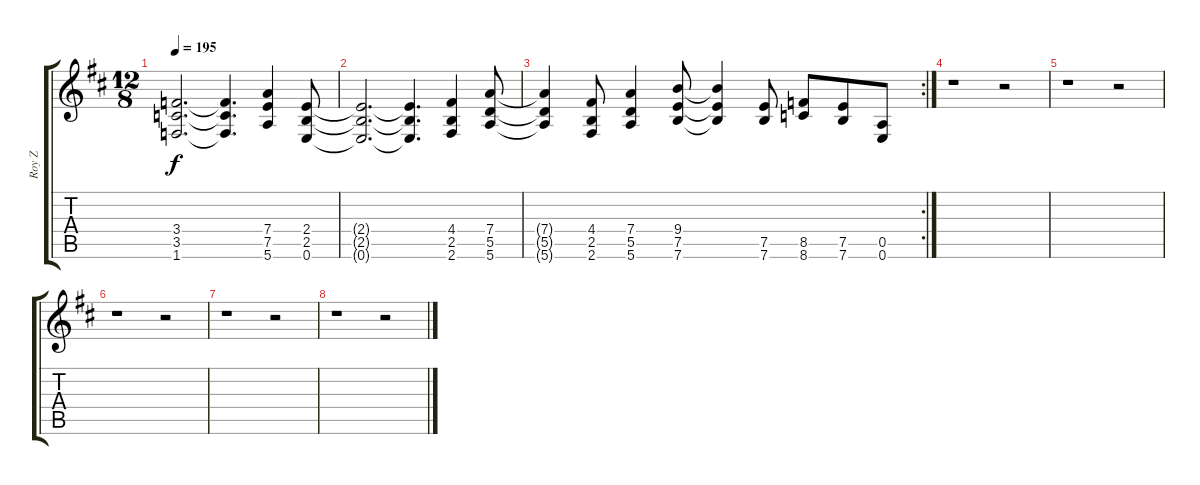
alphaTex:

\track ("Roy Z" "Roy Z") {instrument overdrivenguitar}
\staff {score tabs}
\tuning (E4 B3 G3 D3 A2 E2) {hide}
\ts (12 8)
\tempo 195
\clef g2
\ks d
(3.4{t} 3.5{t} 1.6{t}).2{d dy f} (3.4{t} 3.5{t} 1.6{t}).4{d} (7.4 7.5 5.6).4 (2.4 2.5 0.6).8 |
(2.4{t} 2.5{t} 0.6{t}).2{d} (2.4{t} 2.5{t} 0.6{t}).4{d} (4.4 2.5 2.6).4 (7.4 5.5 5.6).8 |
\rc 2
(7.4{t} 5.5{t} 5.6{t}).4 (4.4 2.5 2.6).8 (7.4 5.5 5.6).4 (9.4 7.5 7.6).8 (9.4{t} 7.5{t} 7.6{t}).4 (7.5 7.6).8 (8.5 8.6).8 (7.5 7.6).8 (0.5 0.6).8 |
r.1 r.2 |
r.1 r.2 |
r.1 r.2 |
r.1 r.2 |
r.1 r.2
